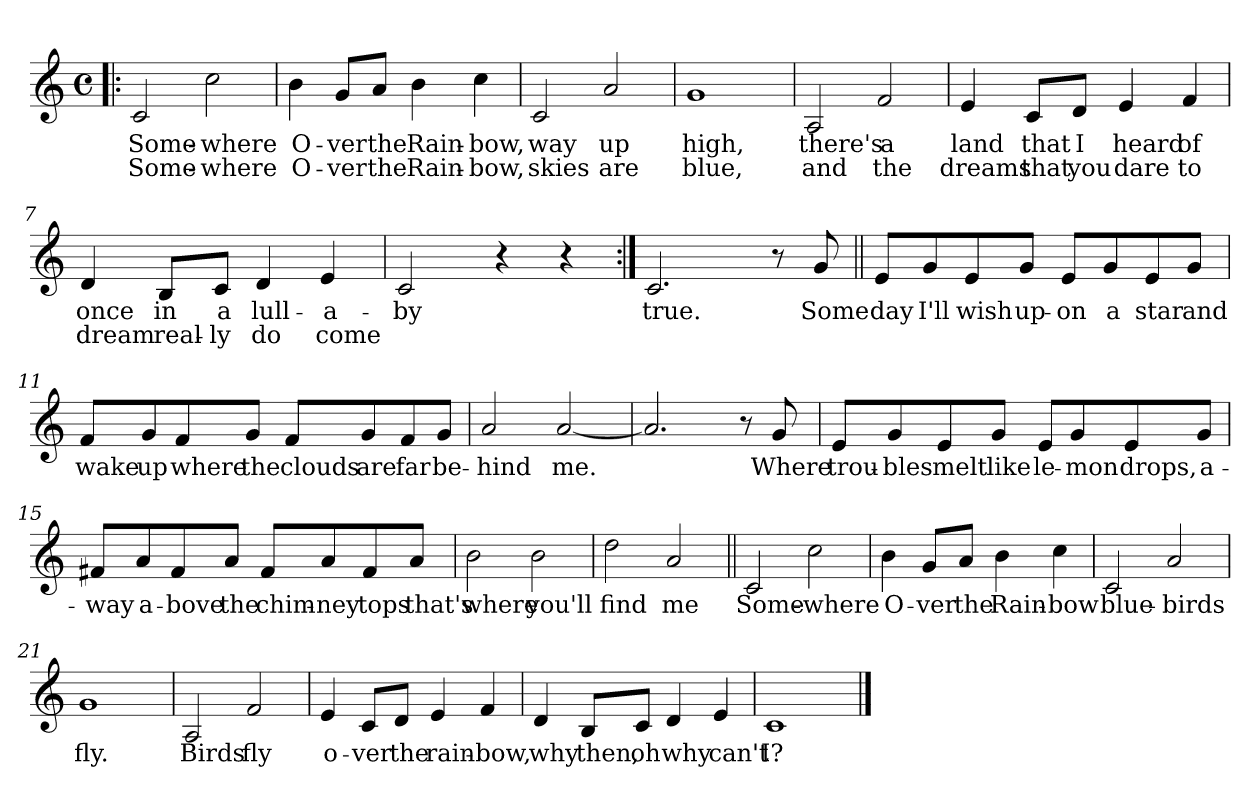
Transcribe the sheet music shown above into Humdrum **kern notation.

**kern	**text	**text
*part1	*part1	*part1
*staff1	*staff1	*staff1
*clefG2	*	*
*k[]	*	*
*M4/4	*	*
*met(c)	*	*
*MM120	*	*
=1!|:	=1!|:	=1!|:
!	!LO:LY:b	!LO:LY:b
2c/	Some-	Some-
!	!LO:LY:b	!LO:LY:b
2cc\	-where	-where
=2	=2	=2
!	!LO:LY:b	!LO:LY:b
4b\	O-	O-
!	!LO:LY:b	!LO:LY:b
8g/L	-ver	-ver
!	!LO:LY:b	!LO:LY:b
8a/J	the	the
!	!LO:LY:b	!LO:LY:b
4b\	Rain-	Rain-
!	!LO:LY:b	!LO:LY:b
4cc\	-bow,	-bow,
=3	=3	=3
!	!LO:LY:b	!LO:LY:b
2c/	way	skies
!	!LO:LY:b	!LO:LY:b
2a/	up	are
=4	=4	=4
!	!LO:LY:b	!LO:LY:b
1g	high,	blue,
!!LO:LB:g=z
=5	=5	=5
!	!LO:LY:b	!LO:LY:b
2A/	there's	and
!	!LO:LY:b	!LO:LY:b
2f/	a	the
=6	=6	=6
!	!LO:LY:b	!LO:LY:b
4e/	land	dreams
!	!LO:LY:b	!LO:LY:b
8c/L	that	that
!	!LO:LY:b	!LO:LY:b
8d/J	I	you
!	!LO:LY:b	!LO:LY:b
4e/	heard	dare
!	!LO:LY:b	!LO:LY:b
4f/	of	to
=7	=7	=7
!	!LO:LY:b	!LO:LY:b
4d/	once	dream
!	!LO:LY:b	!LO:LY:b
8B/L	in	real-
!	!LO:LY:b	!LO:LY:b
8c/J	a	-ly
!	!LO:LY:b	!LO:LY:b
4d/	lull-	do
!	!LO:LY:b	!LO:LY:b
4e/	-a-	come
=8	=8	=8
!	!LO:LY:b	!
2c/	-by	.
4r	.	.
4r	.	.
!!LO:LB:g=z
=9:|!	=9:|!	=9:|!
!	!LO:LY:b	!
2.c/	true.	.
8r	.	.
!	!LO:LY:b	!
8g/	Some	.
=10||	=10||	=10||
!	!LO:LY:b	!
8e/L	day	.
!	!LO:LY:b	!
8g/	I'll	.
!	!LO:LY:b	!
8e/	wish	.
!	!LO:LY:b	!
8g/J	up-	.
!	!LO:LY:b	!
8e/L	-on	.
!	!LO:LY:b	!
8g/	a	.
!	!LO:LY:b	!
8e/	star	.
!	!LO:LY:b	!
8g/J	and	.
=11	=11	=11
!	!LO:LY:b	!
8f/L	wake	.
!	!LO:LY:b	!
8g/	up	.
!	!LO:LY:b	!
8f/	where	.
!	!LO:LY:b	!
8g/J	the	.
!	!LO:LY:b	!
8f/L	clouds	.
!	!LO:LY:b	!
8g/	are	.
!	!LO:LY:b	!
8f/	far	.
!	!LO:LY:b	!
8g/J	be-	.
!!LO:LB:g=z
=12	=12	=12
!	!LO:LY:b	!
2a/	-hind	.
!	!LO:LY:b	!
[2a/	me.	.
=13	=13	=13
2.a/]	.	.
8r	.	.
!	!LO:LY:b	!
8g/	Where	.
=14	=14	=14
!	!LO:LY:b	!
8e/L	trou-	.
!	!LO:LY:b	!
8g/	-bles	.
!	!LO:LY:b	!
8e/	melt	.
!	!LO:LY:b	!
8g/J	like	.
!	!LO:LY:b	!
8e/L	le-	.
!	!LO:LY:b	!
8g/	-mon	.
!	!LO:LY:b	!
8e/	drops,	.
!	!LO:LY:b	!
8g/J	a-	.
!!LO:LB:g=z
=15	=15	=15
!	!LO:LY:b	!
8f#X/L	-way	.
!	!LO:LY:b	!
8a/	a-	.
!	!LO:LY:b	!
8f#/	-bove	.
!	!LO:LY:b	!
8a/J	the	.
!	!LO:LY:b	!
8f#/L	chim-	.
!	!LO:LY:b	!
8a/	-ney	.
!	!LO:LY:b	!
8f#/	tops	.
!	!LO:LY:b	!
8a/J	that's	.
=16	=16	=16
!	!LO:LY:b	!
2b\	where	.
!	!LO:LY:b	!
2b\	you'll	.
=17	=17	=17
!	!LO:LY:b	!
2dd\	find	.
!	!LO:LY:b	!
2a/	me	.
=18||	=18||	=18||
!	!LO:LY:b	!
2c/	Some-	.
!	!LO:LY:b	!
2cc\	-where	.
!!LO:LB:g=z
=19	=19	=19
!	!LO:LY:b	!
4b\	O-	.
!	!LO:LY:b	!
8g/L	-ver	.
!	!LO:LY:b	!
8a/J	the	.
!	!LO:LY:b	!
4b\	Rain-	.
!	!LO:LY:b	!
4cc\	-bow	.
=20	=20	=20
!	!LO:LY:b	!
2c/	blue-	.
!	!LO:LY:b	!
2a/	-birds	.
=21	=21	=21
!	!LO:LY:b	!
1g	fly.	.
!!LO:LB:g=z
=22	=22	=22
!	!LO:LY:b	!
2A/	Birds	.
!	!LO:LY:b	!
2f/	fly	.
=23	=23	=23
!	!LO:LY:b	!
4e/	o-	.
!	!LO:LY:b	!
8c/L	-ver	.
!	!LO:LY:b	!
8d/J	the	.
!	!LO:LY:b	!
4e/	rain-	.
!	!LO:LY:b	!
4f/	-bow,	.
=24	=24	=24
!	!LO:LY:b	!
4d/	why	.
!	!LO:LY:b	!
8B/L	then,	.
!	!LO:LY:b	!
8c/J	oh	.
!	!LO:LY:b	!
4d/	why	.
!	!LO:LY:b	!
4e/	can't	.
=25	=25	=25
!	!LO:LY:b	!
1c	I?	.
==	==	==
*-	*-	*-
